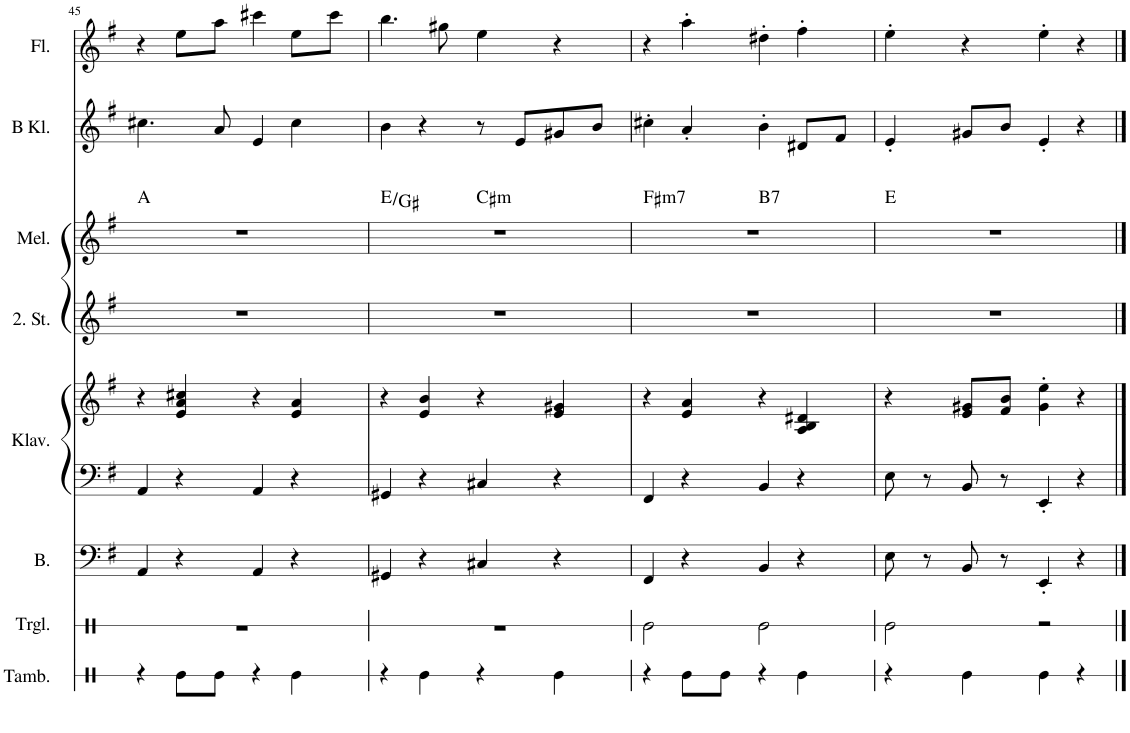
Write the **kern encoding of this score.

**kern	**kern	**kern	**kern	**kern	**kern	**kern	**harte	**kern	**kern
*part8	*part7	*part6	*part5	*part5	*part4	*part3	*part3	*part2	*part1
*staff9	*staff8	*staff7	*staff6	*staff5	*staff4	*staff3	*	*staff2	*staff1
*I"Tamburin	*I"Triangel	*I"Bass	*I"Klavier	*	*I"2. Stimme	*I"Melodie	*	*I"B Klarinette	*I"Flöte
*I'Tamb.	*I'Trgl.	*I'B.	*I'Klav.	*	*I'2. St.	*I'Mel.	*	*I'B Kl.	*I'Fl.
!!LO:PB:g=z
*clefX	*clefX	*clefF4	*clefF4	*clefG2	*clefG2	*clefG2	*	*clefG2	*clefG2
*	*	*	*	*	*	*	*	*ITrd1c2	*
*k[]	*k[]	*k[f#]	*k[f#]	*k[f#]	*k[f#]	*k[f#]	*	*k[f#]	*k[f#]
=45	=45	=45	=45	=45	=45	=45	=45	=45	=45
4r	1r	4AA/	4AA/	4r	1r	1r	A:maj	4.cc#X\	4r
8Re\L	.	4r	4r	4e/ 4a/ 4cc#X/	.	.	.	.	8ee\L
8Re\J	.	.	.	.	.	.	.	8a/	8aa\J
4r	.	4AA/	4AA/	4r	.	.	.	4e/	4ccc#X\
4Re\	.	4r	4r	4e/ 4a/	.	.	.	4cc#\	8ee\L
.	.	.	.	.	.	.	.	.	8ccc#\J
=46	=46	=46	=46	=46	=46	=46	=46	=46	=46
*	*	*	*	*	*	*^	*	*	*
4r	1r	4GG#X/	4GG#X/	4r	1r	1r	2ryy	E:maj/3	4b\	4.bb\
4Re\	.	4r	4r	4e/ 4b/	.	.	.	.	4r	.
.	.	.	.	.	.	.	.	.	.	8gg#X\
!	!	!	!	!	!	!	!	!LO:H:kt=m	!	!
4r	.	4C#X/	4C#X/	4r	.	.	2ryy	C#:min	8r	4ee\
.	.	.	.	.	.	.	.	.	8e/L	.
4Re\	.	4r	4r	4e/ 4g#X/	.	.	.	.	8g#X/	4r
.	.	.	.	.	.	.	.	.	8b/J	.
=47	=47	=47	=47	=47	=47	=47	=47	=47	=47	=47
!	!	!	!	!	!	!	!	!LO:H:kt=m7	!	!
4r	2Re\	4FF#/	4FF#/	4r	1r	1r	2ryy	F#:min7	4cc#X'\	4r
8Re\L	.	4r	4r	4e/ 4a/	.	.	.	.	4a'/	4aa'\
8Re\J	.	.	.	.	.	.	.	.	.	.
!	!	!	!	!	!	!	!	!LO:H:kt=7	!	!
4r	2Re\	4BB/	4BB/	4r	.	.	2ryy	B:7	4b'\	4dd#X'\
4Re\	.	4r	4r	4A/ 4B/ 4d#X/	.	.	.	.	8d#X/L	4ff#'\
.	.	.	.	.	.	.	.	.	8f#/J	.
*	*	*	*	*	*	*v	*v	*	*	*
=48	=48	=48	=48	=48	=48	=48	=48	=48	=48
4r	2Re\	8E\	8E\	4r	1r	1r	E:maj	4e'/	4ee'\
.	.	8r	8r	.	.	.	.	.	.
4Re\	.	8BB/	8BB/	8e/ 8g#X/L	.	.	.	8g#X/L	4r
.	.	8r	8r	8f#/ 8b/J	.	.	.	8b/J	.
4Re\	2r	4EE'/	4EE'/	4g#\' 4ee\'	.	.	.	4e'/	4ee'\
4r	.	4r	4r	4r	.	.	.	4r	4r
==	==	==	==	==	==	==	==	==	==
*-	*-	*-	*-	*-	*-	*-	*-	*-	*-
